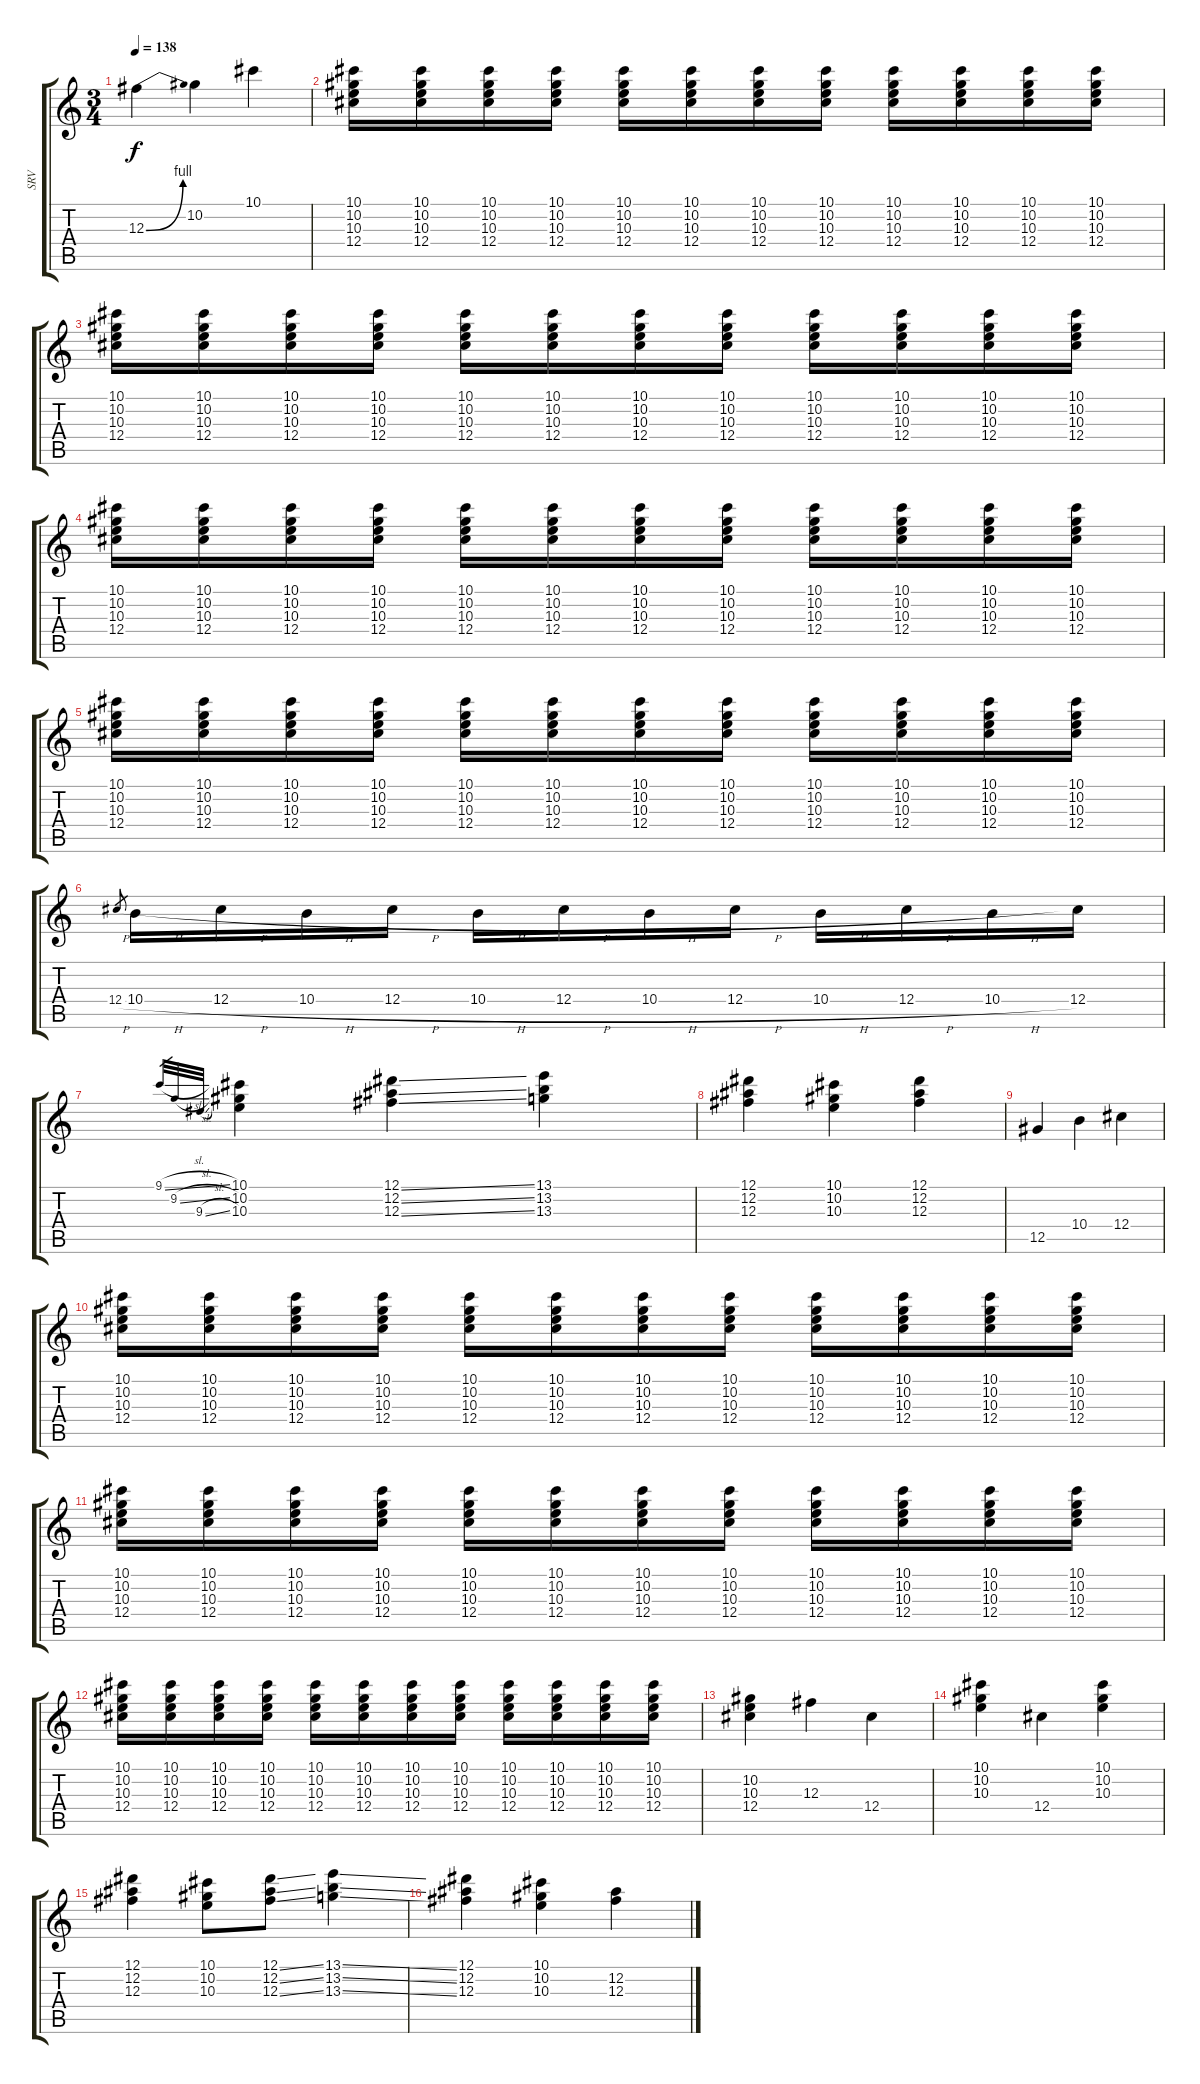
\track ("SRV" "SRV") {instrument electricguitarjazz}
\staff {score tabs}
\tuning (Eb4 Bb3 Gb3 Db3 Ab2 Eb2) {hide}
\ts (3 4)
\tempo 138
\clef g2
\ks c
12.3{be (bend 0 0 60 4)}.4{dy f instrument electricguitarjazz} 10.2.4 10.1.4 |
(10.1 10.2 10.3 12.4).16 (10.1 10.2 10.3 12.4).16 (10.1 10.2 10.3 12.4).16 (10.1 10.2 10.3 12.4).16 (10.1 10.2 10.3 12.4).16 (10.1 10.2 10.3 12.4).16 (10.1 10.2 10.3 12.4).16 (10.1 10.2 10.3 12.4).16 (10.1 10.2 10.3 12.4).16 (10.1 10.2 10.3 12.4).16 (10.1 10.2 10.3 12.4).16 (10.1 10.2 10.3 12.4).16 |
(10.1 10.2 10.3 12.4).16 (10.1 10.2 10.3 12.4).16 (10.1 10.2 10.3 12.4).16 (10.1 10.2 10.3 12.4).16 (10.1 10.2 10.3 12.4).16 (10.1 10.2 10.3 12.4).16 (10.1 10.2 10.3 12.4).16 (10.1 10.2 10.3 12.4).16 (10.1 10.2 10.3 12.4).16 (10.1 10.2 10.3 12.4).16 (10.1 10.2 10.3 12.4).16 (10.1 10.2 10.3 12.4).16 |
(10.1 10.2 10.3 12.4).16 (10.1 10.2 10.3 12.4).16 (10.1 10.2 10.3 12.4).16 (10.1 10.2 10.3 12.4).16 (10.1 10.2 10.3 12.4).16 (10.1 10.2 10.3 12.4).16 (10.1 10.2 10.3 12.4).16 (10.1 10.2 10.3 12.4).16 (10.1 10.2 10.3 12.4).16 (10.1 10.2 10.3 12.4).16 (10.1 10.2 10.3 12.4).16 (10.1 10.2 10.3 12.4).16 |
(10.1 10.2 10.3 12.4).16 (10.1 10.2 10.3 12.4).16 (10.1 10.2 10.3 12.4).16 (10.1 10.2 10.3 12.4).16 (10.1 10.2 10.3 12.4).16 (10.1 10.2 10.3 12.4).16 (10.1 10.2 10.3 12.4).16 (10.1 10.2 10.3 12.4).16 (10.1 10.2 10.3 12.4).16 (10.1 10.2 10.3 12.4).16 (10.1 10.2 10.3 12.4).16 (10.1 10.2 10.3 12.4).16 |
12.4{h}.8{gr} 10.4{h}.16 12.4{h}.16 10.4{h}.16 12.4{h}.16 10.4{h}.16 12.4{h}.16 10.4{h}.16 12.4{h}.16 10.4{h}.16 12.4{h}.16 10.4{h}.16 12.4.16 |
9.1{sl}.32{gr} 9.2{sl}.32{gr} 9.3{sl}.32{gr} (10.1 10.2 10.3).4 (12.1{ss} 12.2{ss} 12.3{ss}).4 (13.1 13.2 13.3).4 |
(12.1 12.2 12.3).4 (10.1 10.2 10.3).4 (12.1 12.2 12.3).4 |
12.5.4 10.4.4 12.4.4 |
(10.1 10.2 10.3 12.4).16 (10.1 10.2 10.3 12.4).16 (10.1 10.2 10.3 12.4).16 (10.1 10.2 10.3 12.4).16 (10.1 10.2 10.3 12.4).16 (10.1 10.2 10.3 12.4).16 (10.1 10.2 10.3 12.4).16 (10.1 10.2 10.3 12.4).16 (10.1 10.2 10.3 12.4).16 (10.1 10.2 10.3 12.4).16 (10.1 10.2 10.3 12.4).16 (10.1 10.2 10.3 12.4).16 |
(10.1 10.2 10.3 12.4).16 (10.1 10.2 10.3 12.4).16 (10.1 10.2 10.3 12.4).16 (10.1 10.2 10.3 12.4).16 (10.1 10.2 10.3 12.4).16 (10.1 10.2 10.3 12.4).16 (10.1 10.2 10.3 12.4).16 (10.1 10.2 10.3 12.4).16 (10.1 10.2 10.3 12.4).16 (10.1 10.2 10.3 12.4).16 (10.1 10.2 10.3 12.4).16 (10.1 10.2 10.3 12.4).16 |
(10.1 10.2 10.3 12.4).16 (10.1 10.2 10.3 12.4).16 (10.1 10.2 10.3 12.4).16 (10.1 10.2 10.3 12.4).16 (10.1 10.2 10.3 12.4).16 (10.1 10.2 10.3 12.4).16 (10.1 10.2 10.3 12.4).16 (10.1 10.2 10.3 12.4).16 (10.1 10.2 10.3 12.4).16 (10.1 10.2 10.3 12.4).16 (10.1 10.2 10.3 12.4).16 (10.1 10.2 10.3 12.4).16 |
(10.2 10.3 12.4).4 12.3.4 12.4.4 |
(10.1 10.2 10.3).4 12.4.4 (10.1 10.2 10.3).4 |
(12.1 12.2 12.3).4 (10.1 10.2 10.3).8 (12.1{ss} 12.2{ss} 12.3{ss}).8 (13.1{ss} 13.2{ss} 13.3{ss}).4 |
(12.1 12.2 12.3).4 (10.1 10.2 10.3).4 (12.2 12.3).4
